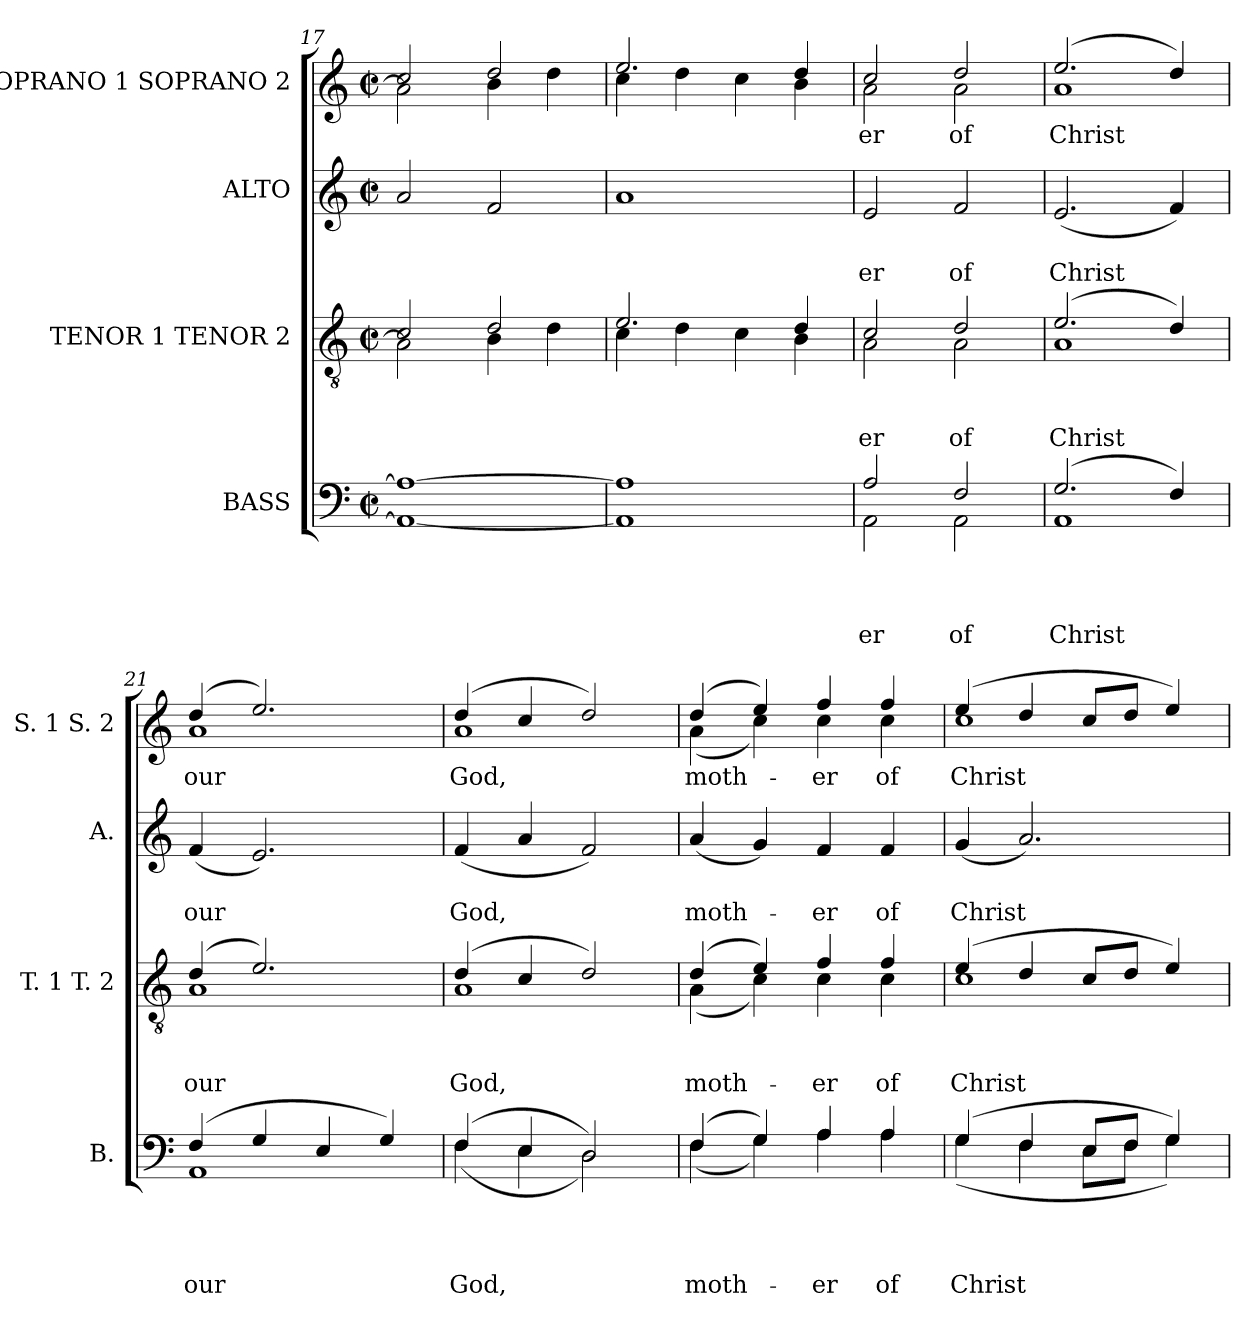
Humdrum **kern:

**kern	**text	**text	**text	**text	**kern	**text	**text	**text	**kern	**text	**text	**kern	**text
*part4	*part4	*part4	*part4	*part4	*part3	*part3	*part3	*part3	*part2	*part2	*part2	*part1	*part1
*staff4	*staff4	*staff4	*staff4	*staff4	*staff3	*staff3	*staff3	*staff3	*staff2	*staff2	*staff2	*staff1	*staff1
*I"BASS	*	*	*	*	*I"TENOR 1 TENOR 2	*	*	*	*I"ALTO	*	*	*I"SOPRANO 1 SOPRANO 2	*
*I'B.	*	*	*	*	*I'T. 1 T. 2	*	*	*	*I'A.	*	*	*I'S. 1 S. 2	*
*clefF4	*	*	*	*	*clefGv2	*	*	*	*clefG2	*	*	*clefG2	*
*k[]	*	*	*	*	*k[]	*	*	*	*k[]	*	*	*k[]	*
*C:	*	*	*	*	*C:	*	*	*	*C:	*	*	*C:	*
*M2/2	*	*	*	*	*M2/2	*	*	*	*M2/2	*	*	*M2/2	*
*met(c|)	*	*	*	*	*met(c|)	*	*	*	*met(c|)	*	*	*met(c|)	*
=17	=17	=17	=17	=17	=17	=17	=17	=17	=17	=17	=17	=17	=17
*	*	*	*	*	*^	*	*	*	*	*	*	*^	*
1AA_ 1A_	.	.	.	.	2c/	2A\]	.	.	.	2a/	.	.	2cc/	2a\]	.
.	.	.	.	.	2d/	4B\	.	.	.	2f/	.	.	2dd/	4b\	.
.	.	.	.	.	.	4d\	.	.	.	.	.	.	.	4dd\	.
=18	=18	=18	=18	=18	=18	=18	=18	=18	=18	=18	=18	=18	=18	=18	=18
1AA] 1A]	.	.	.	.	2.e/	4c\	.	.	.	1a	.	.	2.ee/	4cc\	.
.	.	.	.	.	.	4d\	.	.	.	.	.	.	.	4dd\	.
.	.	.	.	.	.	4c\	.	.	.	.	.	.	.	4cc\	.
.	.	.	.	.	4d/	4B\	.	.	.	.	.	.	4dd/	4b\	.
=19	=19	=19	=19	=19	=19	=19	=19	=19	=19	=19	=19	=19	=19	=19	=19
!	!	!	!	!LO:LY:b	!	!	!	!	!LO:LY:b	!	!	!LO:LY:b	!	!	!LO:LY:b
*^	*	*	*	*	*	*	*	*	*	*	*	*	*	*	*
2A/	2AA\	.	.	.	-er	2c/	2A\	.	.	-er	2e/	.	-er	2cc/	2a\	-er
!	!	!	!	!	!LO:LY:b	!	!	!	!	!LO:LY:b	!	!	!LO:LY:b	!	!	!LO:LY:b
2F/	2AA\	.	.	.	of	2d/	2A\	.	.	of	2f/	.	of	2dd/	2a\	of
=20	=20	=20	=20	=20	=20	=20	=20	=20	=20	=20	=20	=20	=20	=20	=20	=20
!	!	!	!	!	!LO:LY:b	!	!	!	!	!LO:LY:b	!	!	!LO:LY:b	!	!	!LO:LY:b
(2.G/	1AA	.	.	.	Christ	(2.e/	1A	.	.	Christ	(<2.e/	.	Christ	(2.ee/	1a	Christ
4F/)	.	.	.	.	.	4d/)	.	.	.	.	4f/)	.	.	4dd/)	.	.
!!LO:PB:g=z	!!
=21	=21	=21	=21	=21	=21	=21	=21	=21	=21	=21	=21	=21	=21	=21	=21	=21
!	!	!	!	!	!LO:LY:b	!	!	!	!	!LO:LY:b	!	!	!LO:LY:b	!	!	!LO:LY:b
(4F/	1AA	.	.	.	our	(4d/	1A	.	.	our	(<4f/	.	our	(4dd/	1a	our
4G/	.	.	.	.	.	2.e/)	.	.	.	.	2.e/)	.	.	2.ee/)	.	.
4E/	.	.	.	.	.	.	.	.	.	.	.	.	.	.	.	.
4G/)	.	.	.	.	.	.	.	.	.	.	.	.	.	.	.	.
=22	=22	=22	=22	=22	=22	=22	=22	=22	=22	=22	=22	=22	=22	=22	=22	=22
!	!	!	!	!	!LO:LY:b	!	!	!	!	!LO:LY:b	!	!	!LO:LY:b	!	!	!LO:LY:b
(4F/	(<4F\	.	.	.	God,	(4d/	1A	.	.	God,	(<4f/	.	God,	(4dd/	1a	God,
4E/	4E\	.	.	.	.	4c/	.	.	.	.	4a/	.	.	4cc/	.	.
2D/)	2D\)	.	.	.	.	2d/)	.	.	.	.	2f/)	.	.	2dd/)	.	.
=23	=23	=23	=23	=23	=23	=23	=23	=23	=23	=23	=23	=23	=23	=23	=23	=23
!	!	!	!	!	!LO:LY:b	!	!	!	!	!LO:LY:b	!	!	!LO:LY:b	!	!	!LO:LY:b
(4F/	(<4F\	.	.	.	moth-	(4d/	(<4A\	.	.	moth-	(<4a/	.	moth-	(4dd/	(<4a\	moth-
4G/)	4G\)	.	.	.	.	4e/)	4c\)	.	.	.	4g/)	.	.	4ee/)	4cc\)	.
!	!	!	!	!	!LO:LY:b	!	!	!	!	!LO:LY:b	!	!	!LO:LY:b	!	!	!LO:LY:b
4A/	4A\	.	.	.	-er	4f/	4c\	.	.	-er	4f/	.	-er	4ff/	4cc\	-er
!	!	!	!	!	!LO:LY:b	!	!	!	!	!LO:LY:b	!	!	!LO:LY:b	!	!	!LO:LY:b
4A/	4A\	.	.	.	of	4f/	4c\	.	.	of	4f/	.	of	4ff/	4cc\	of
=24	=24	=24	=24	=24	=24	=24	=24	=24	=24	=24	=24	=24	=24	=24	=24	=24
!	!	!	!	!	!LO:LY:b	!	!	!	!	!LO:LY:b	!	!	!LO:LY:b	!	!	!LO:LY:b
(4G/	(<4G\	.	.	.	Christ	(4e/	1c	.	.	Christ	(<4g/	.	Christ	(4ee/	1cc	Christ
4F/	4F\	.	.	.	.	4d/	.	.	.	.	2.a/)	.	.	4dd/	.	.
8E/L	8E\L	.	.	.	.	8c/L	.	.	.	.	.	.	.	8cc/L	.	.
8F/J	8F\J	.	.	.	.	8d/J	.	.	.	.	.	.	.	8dd/J	.	.
4G/)	4G\)	.	.	.	.	4e/)	.	.	.	.	.	.	.	4ee/)	.	.
*v	*v	*	*	*	*	*	*	*	*	*	*	*	*	*v	*v	*
*	*	*	*	*	*v	*v	*	*	*	*	*	*	*	*
=	=	=	=	=	=	=	=	=	=	=	=	=	=
*-	*-	*-	*-	*-	*-	*-	*-	*-	*-	*-	*-	*-	*-
